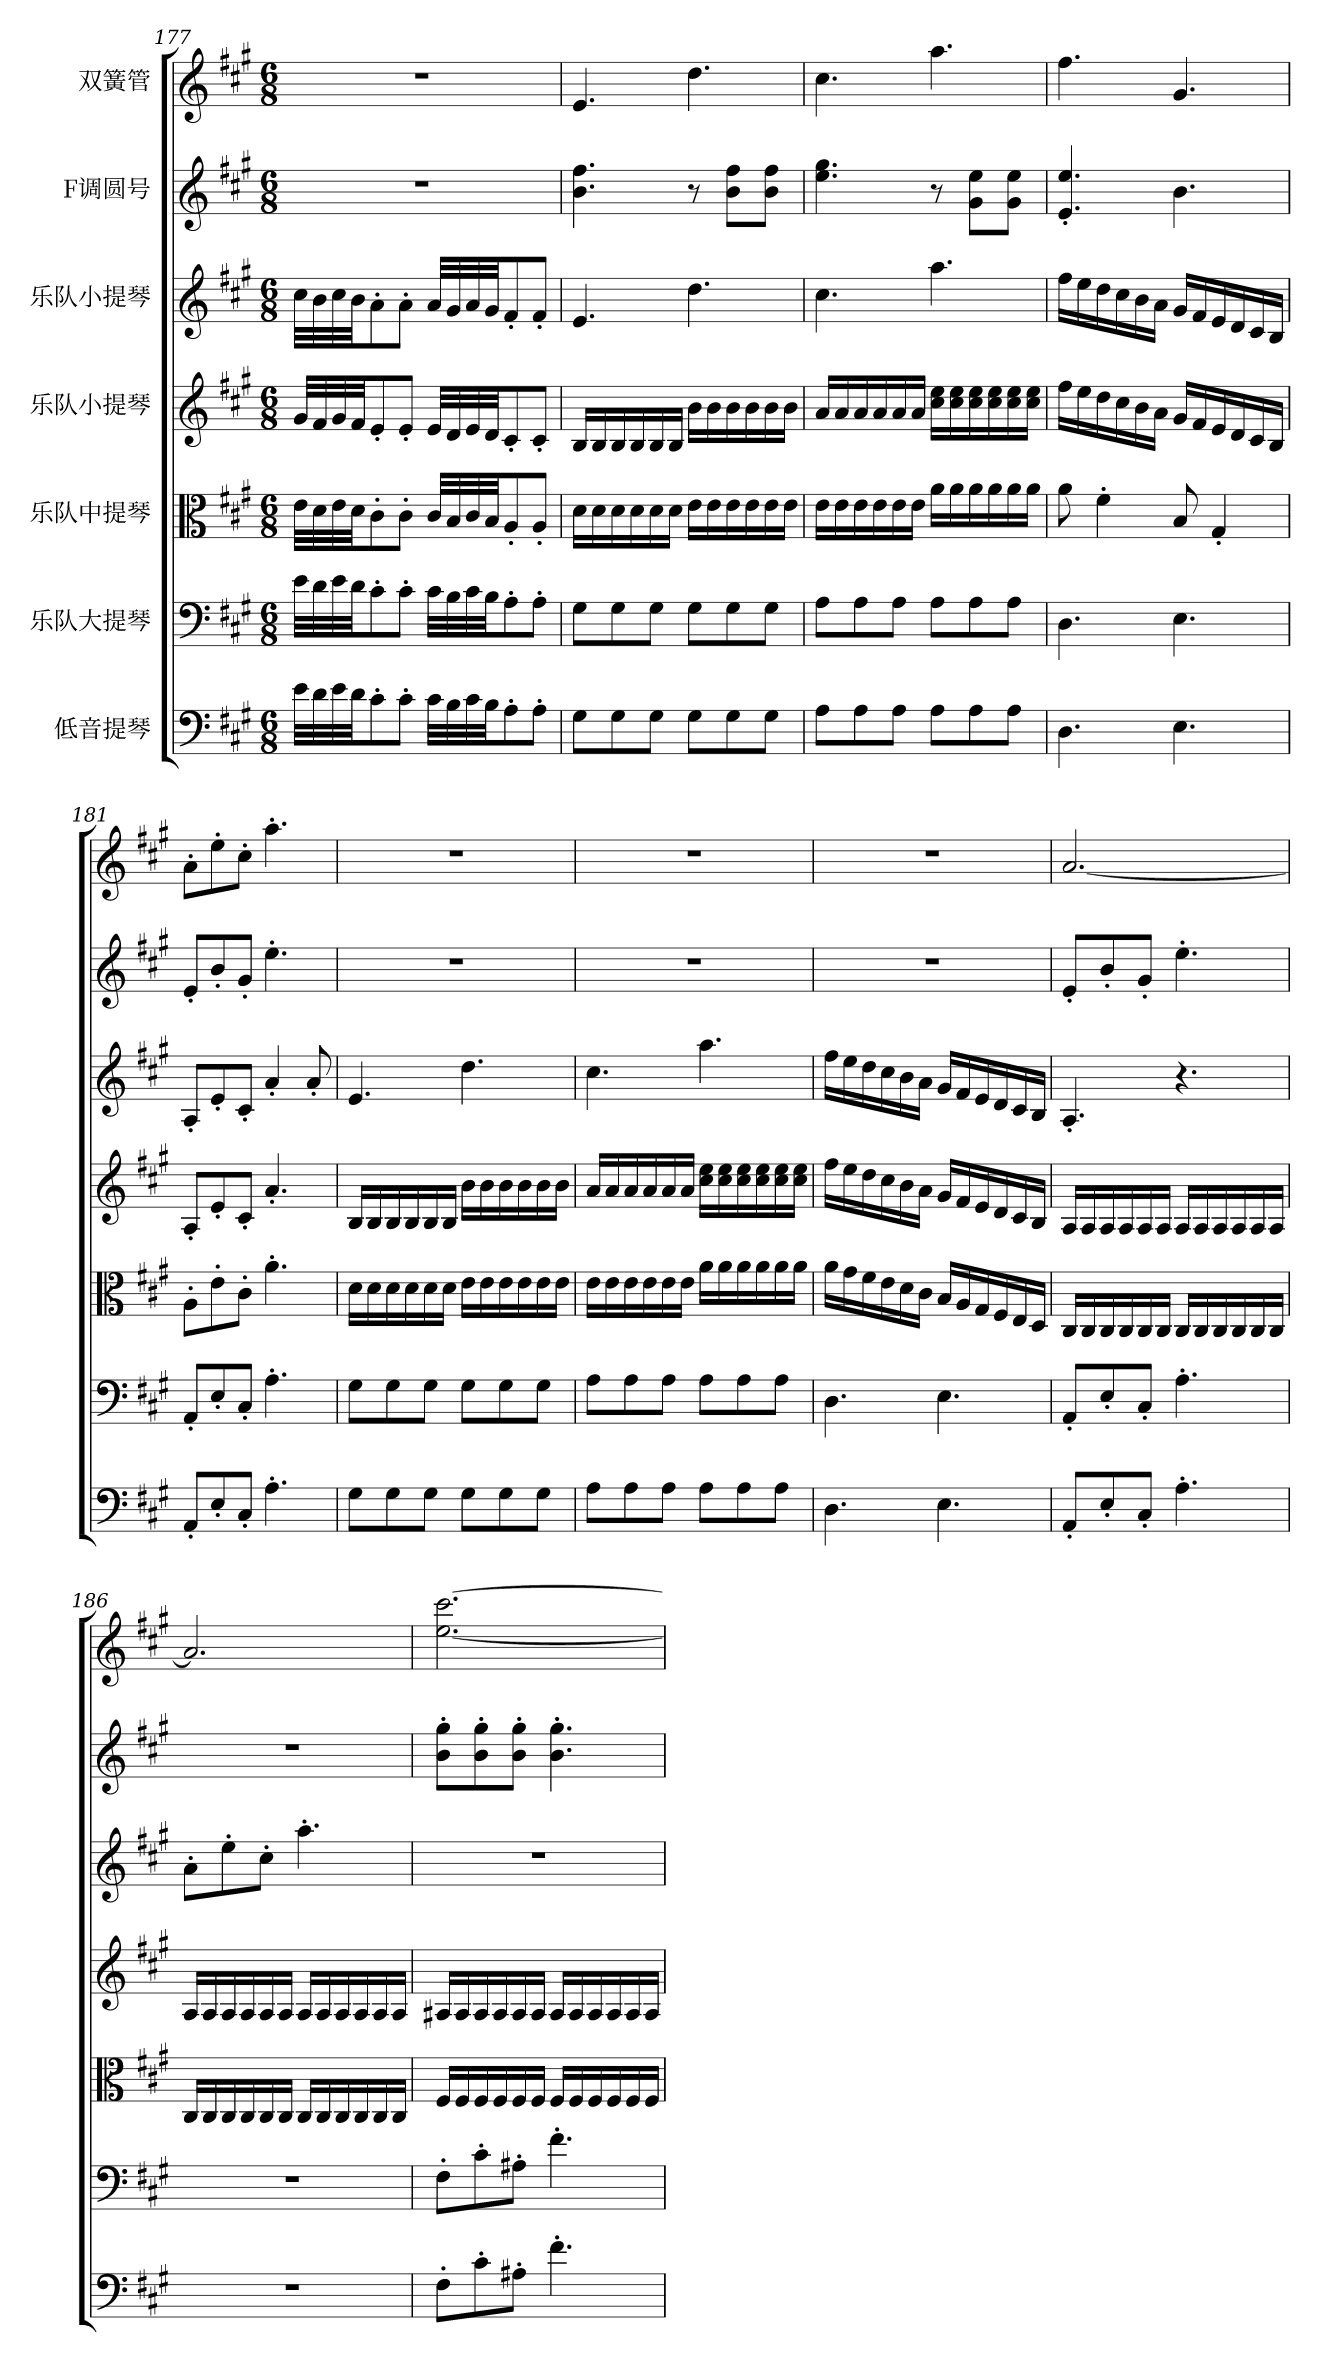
**kern	**kern	**kern	**kern	**kern	**kern	**kern
*part7	*part6	*part5	*part4	*part3	*part2	*part1
*staff7	*staff6	*staff5	*staff4	*staff3	*staff2	*staff1
*I"低音提琴	*I"乐队大提琴	*I"乐队中提琴	*I"乐队小提琴	*I"乐队小提琴	*I"F调圆号	*I"双簧管
!!LO:PB:g=z
*clefF4	*clefF4	*clefC3	*clefG2	*clefG2	*clefG2	*clefG2
*ITrd7c12	*	*	*	*	*ITrd4c7	*
*k[f#c#g#]	*k[f#c#g#]	*k[f#c#g#]	*k[f#c#g#]	*k[f#c#g#]	*k[f#c#]	*k[f#c#g#]
*M6/8	*M6/8	*M6/8	*M6/8	*M6/8	*M6/8	*M6/8
=177	=177	=177	=177	=177	=177	=177
32E\LLL	32e\LLL	32e\LLL	32g#/LLL	32cc#\LLL	2.r	2.r
32D\	32d\	32d\	32f#/	32b\	.	.
32E\	32e\	32e\	32g#/	32cc#\	.	.
32D\JJ	32d\JJ	32d\JJ	32f#/JJ	32b\JJ	.	.
8C#'\	8c#'\	8c#'\	8e'/	8a'\	.	.
8C#'\J	8c#'\J	8c#'\J	8e'/J	8a'\J	.	.
32C#\LLL	32c#\LLL	32c#/LLL	32e/LLL	32a/LLL	.	.
32BB\	32B\	32B/	32d/	32g#/	.	.
32C#\	32c#\	32c#/	32e/	32a/	.	.
32BB\JJ	32B\JJ	32B/JJ	32d/JJ	32g#/JJ	.	.
8AA'\	8A'\	8A'/	8c#'/	8f#'/	.	.
8AA'\J	8A'\J	8A'/J	8c#'/J	8f#'/J	.	.
=178	=178	=178	=178	=178	=178	=178
8GG#\L	8G#\L	16d\LL	16B/LL	4.e/	4.e\ 4.b\	4.e/
.	.	16d\	16B/	.	.	.
8GG#\	8G#\	16d\	16B/	.	.	.
.	.	16d\	16B/	.	.	.
8GG#\J	8G#\J	16d\	16B/	.	.	.
.	.	16d\JJ	16B/JJ	.	.	.
8GG#\L	8G#\L	16e\LL	16b\LL	4.dd\	8r	4.dd\
.	.	16e\	16b\	.	.	.
8GG#\	8G#\	16e\	16b\	.	8e\ 8b\L	.
.	.	16e\	16b\	.	.	.
8GG#\J	8G#\J	16e\	16b\	.	8e\ 8b\J	.
.	.	16e\JJ	16b\JJ	.	.	.
=179	=179	=179	=179	=179	=179	=179
8AA\L	8A\L	16e\LL	16a/LL	4.cc#\	4.a\ 4.cc#\	4.cc#\
.	.	16e\	16a/	.	.	.
8AA\	8A\	16e\	16a/	.	.	.
.	.	16e\	16a/	.	.	.
8AA\J	8A\J	16e\	16a/	.	.	.
.	.	16e\JJ	16a/JJ	.	.	.
8AA\L	8A\L	16a\LL	16cc#\ 16ee\LL	4.aa\	8r	4.aa\
.	.	16a\	16cc#\ 16ee\	.	.	.
8AA\	8A\	16a\	16cc#\ 16ee\	.	8c#\ 8a\L	.
.	.	16a\	16cc#\ 16ee\	.	.	.
8AA\J	8A\J	16a\	16cc#\ 16ee\	.	8c#\ 8a\J	.
.	.	16a\JJ	16cc#\ 16ee\JJ	.	.	.
!!LO:PB:g=z
=180	=180	=180	=180	=180	=180	=180
4.DD\	4.D\	8a\	16ff#\LL	16ff#\LL	4.A/' 4.a/'	4.ff#\
.	.	.	16ee\	16ee\	.	.
.	.	4f#'\	16dd\	16dd\	.	.
.	.	.	16cc#\	16cc#\	.	.
.	.	.	16b\	16b\	.	.
.	.	.	16a\JJ	16a\JJ	.	.
4.EE\	4.E\	8B/	16g#/LL	16g#/LL	4.e\	4.g#/
.	.	.	16f#/	16f#/	.	.
.	.	4G#'/	16e/	16e/	.	.
.	.	.	16d/	16d/	.	.
.	.	.	16c#/	16c#/	.	.
.	.	.	16B/JJ	16B/JJ	.	.
=181	=181	=181	=181	=181	=181	=181
8AAA'/L	8AA'/L	8A'\L	8A'/L	8A'/L	8A'/L	8a'\L
8EE'/	8E'/	8e'\	8e'/	8e'/	8e'/	8ee'\
8CC#'/J	8C#'/J	8c#'\J	8c#'/J	8c#'/J	8c#'/J	8cc#'\J
4.AA'\	4.A'\	4.a'\	4.a'/	4a'/	4.a'\	4.aa'\
.	.	.	.	8a'/	.	.
=182	=182	=182	=182	=182	=182	=182
*	*	*	*	*	*	*MM159
8GG#\L	8G#\L	16d\LL	16B/LL	4.e/	2.r	2.r
.	.	16d\	16B/	.	.	.
8GG#\	8G#\	16d\	16B/	.	.	.
.	.	16d\	16B/	.	.	.
8GG#\J	8G#\J	16d\	16B/	.	.	.
.	.	16d\JJ	16B/JJ	.	.	.
8GG#\L	8G#\L	16e\LL	16b\LL	4.dd\	.	.
.	.	16e\	16b\	.	.	.
8GG#\	8G#\	16e\	16b\	.	.	.
.	.	16e\	16b\	.	.	.
8GG#\J	8G#\J	16e\	16b\	.	.	.
.	.	16e\JJ	16b\JJ	.	.	.
!!LO:PB:g=z
=183	=183	=183	=183	=183	=183	=183
8AA\L	8A\L	16e\LL	16a/LL	4.cc#\	2.r	2.r
.	.	16e\	16a/	.	.	.
8AA\	8A\	16e\	16a/	.	.	.
.	.	16e\	16a/	.	.	.
8AA\J	8A\J	16e\	16a/	.	.	.
.	.	16e\JJ	16a/JJ	.	.	.
8AA\L	8A\L	16a\LL	16cc#\ 16ee\LL	4.aa\	.	.
.	.	16a\	16cc#\ 16ee\	.	.	.
8AA\	8A\	16a\	16cc#\ 16ee\	.	.	.
.	.	16a\	16cc#\ 16ee\	.	.	.
8AA\J	8A\J	16a\	16cc#\ 16ee\	.	.	.
.	.	16a\JJ	16cc#\ 16ee\JJ	.	.	.
=184	=184	=184	=184	=184	=184	=184
4.DD\	4.D\	16a\LL	16ff#\LL	16ff#\LL	2.r	2.r
.	.	16g#\	16ee\	16ee\	.	.
.	.	16f#\	16dd\	16dd\	.	.
.	.	16e\	16cc#\	16cc#\	.	.
.	.	16d\	16b\	16b\	.	.
.	.	16c#\JJ	16a\JJ	16a\JJ	.	.
4.EE\	4.E\	16B/LL	16g#/LL	16g#/LL	.	.
.	.	16A/	16f#/	16f#/	.	.
.	.	16G#/	16e/	16e/	.	.
.	.	16F#/	16d/	16d/	.	.
.	.	16E/	16c#/	16c#/	.	.
.	.	16D/JJ	16B/JJ	16B/JJ	.	.
=185	=185	=185	=185	=185	=185	=185
*	*	*	*	*	*	*MM162
8AAA'/L	8AA'/L	16C#/LL	16A/LL	4.A'/	8A'/L	[2.a/
.	.	16C#/	16A/	.	.	.
8EE'/	8E'/	16C#/	16A/	.	8e'/	.
.	.	16C#/	16A/	.	.	.
8CC#'/J	8C#'/J	16C#/	16A/	.	8c#'/J	.
.	.	16C#/JJ	16A/JJ	.	.	.
4.AA'\	4.A'\	16C#/LL	16A/LL	4.r	4.a'\	.
.	.	16C#/	16A/	.	.	.
.	.	16C#/	16A/	.	.	.
.	.	16C#/	16A/	.	.	.
.	.	16C#/	16A/	.	.	.
.	.	16C#/JJ	16A/JJ	.	.	.
!!LO:PB:g=z
=186	=186	=186	=186	=186	=186	=186
2.r	2.r	16C#/LL	16A/LL	8a'\L	2.r	2.a/]
.	.	16C#/	16A/	.	.	.
.	.	16C#/	16A/	8ee'\	.	.
.	.	16C#/	16A/	.	.	.
.	.	16C#/	16A/	8cc#'\J	.	.
.	.	16C#/JJ	16A/JJ	.	.	.
.	.	16C#/LL	16A/LL	4.aa'\	.	.
.	.	16C#/	16A/	.	.	.
.	.	16C#/	16A/	.	.	.
.	.	16C#/	16A/	.	.	.
.	.	16C#/	16A/	.	.	.
.	.	16C#/JJ	16A/JJ	.	.	.
=187	=187	=187	=187	=187	=187	=187
8FF#'\L	8F#'\L	16F#/LL	16A#X/LL	2.r	8e\' 8cc#\'L	[2.ee\ [2.ccc#\
.	.	16F#/	16A#/	.	.	.
8C#'\	8c#'\	16F#/	16A#/	.	8e\' 8cc#\'	.
.	.	16F#/	16A#/	.	.	.
8AA#X'\J	8A#X'\J	16F#/	16A#/	.	8e\' 8cc#\'J	.
.	.	16F#/JJ	16A#/JJ	.	.	.
4.F#'\	4.f#'\	16F#/LL	16A#/LL	.	4.e\' 4.cc#\'	.
.	.	16F#/	16A#/	.	.	.
.	.	16F#/	16A#/	.	.	.
.	.	16F#/	16A#/	.	.	.
.	.	16F#/	16A#/	.	.	.
.	.	16F#/JJ	16A#/JJ	.	.	.
=	=	=	=	=	=	=
*-	*-	*-	*-	*-	*-	*-
